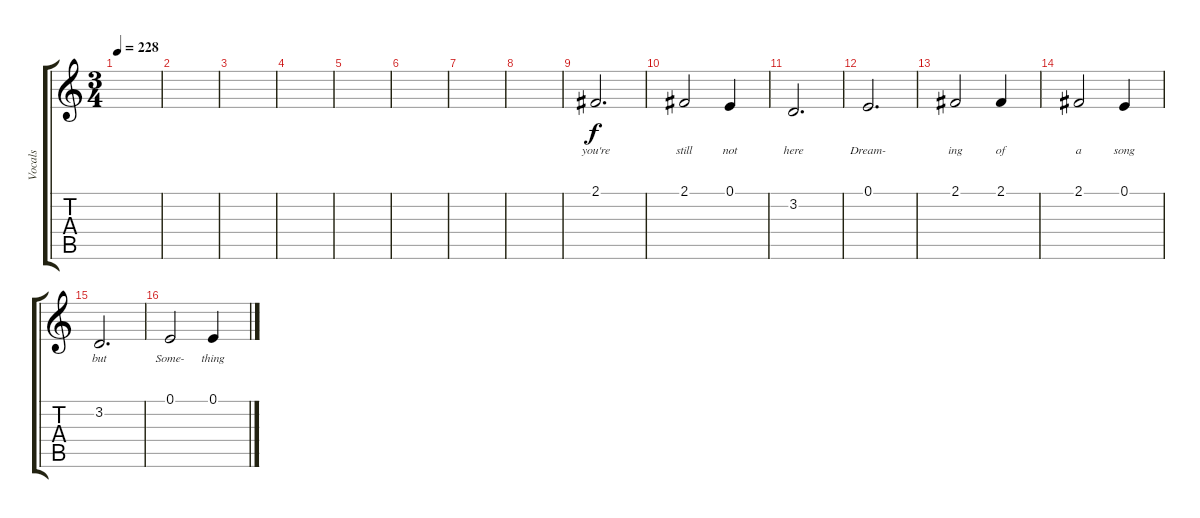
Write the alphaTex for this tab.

\track ("Vocals" "Vocals") {instrument clarinet}
\staff {score tabs}
\tuning (E4 B3 G3 D3 A2 E2) {hide}
\ts (3 4)
\tempo 228
\clef g2
\ks c
|
|
|
|
|
|
|
|
2.1.2{d lyrics (0 "you're") lyrics (1 "") lyrics (2 "") lyrics (3 "") lyrics (4 "") volume 16 instrument altosax} |
2.1.2{lyrics (0 "still") lyrics (1 "") lyrics (2 "") lyrics (3 "") lyrics (4 "")} 0.1.4{lyrics (0 "not") lyrics (1 "") lyrics (2 "") lyrics (3 "") lyrics (4 "")} |
3.2.2{d lyrics (0 "here") lyrics (1 "") lyrics (2 "") lyrics (3 "") lyrics (4 "")} |
0.1.2{d lyrics (0 "Dream-") lyrics (1 "") lyrics (2 "") lyrics (3 "") lyrics (4 "")} |
2.1.2{lyrics (0 "ing") lyrics (1 "") lyrics (2 "") lyrics (3 "") lyrics (4 "")} 2.1.4{lyrics (0 "of") lyrics (1 "") lyrics (2 "") lyrics (3 "") lyrics (4 "")} |
2.1.2{lyrics (0 "a") lyrics (1 "") lyrics (2 "") lyrics (3 "") lyrics (4 "")} 0.1.4{lyrics (0 "song") lyrics (1 "") lyrics (2 "") lyrics (3 "") lyrics (4 "")} |
3.2.2{d lyrics (0 "but") lyrics (1 "") lyrics (2 "") lyrics (3 "") lyrics (4 "")} |
0.1.2{lyrics (0 "Some-") lyrics (1 "") lyrics (2 "") lyrics (3 "") lyrics (4 "")} 0.1.4{lyrics (0 "thing") lyrics (1 "") lyrics (2 "") lyrics (3 "") lyrics (4 "")}
